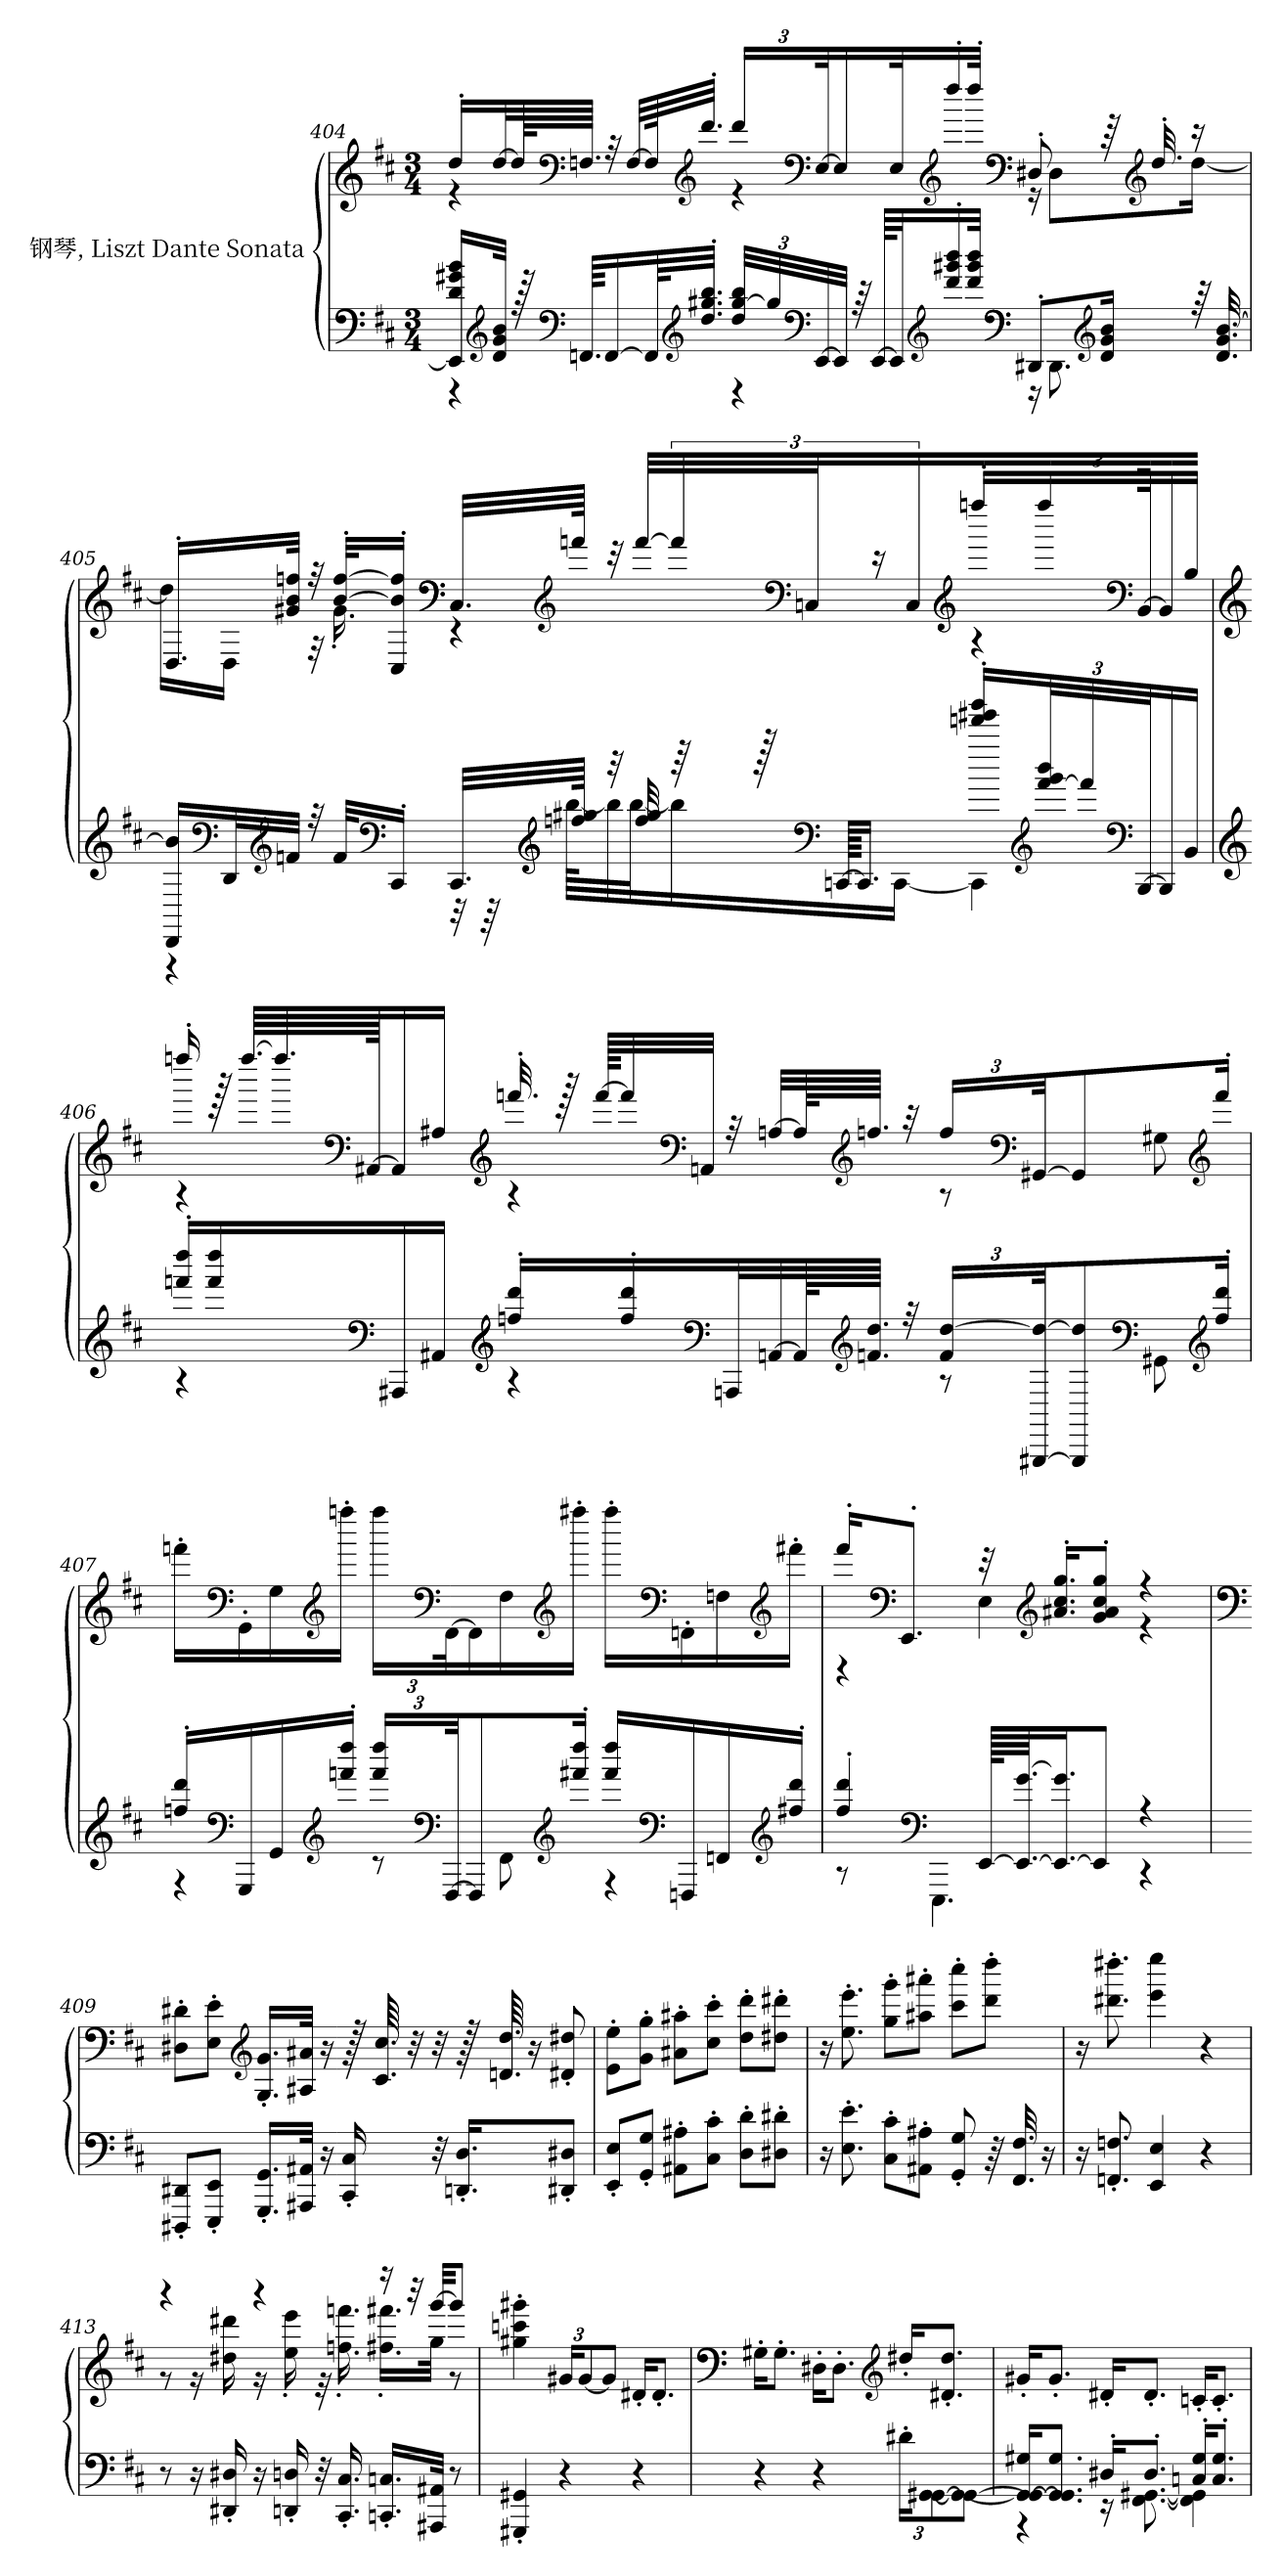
**kern	**kern
*part1	*part1
*staff2	*staff1
*I"钢琴, Liszt Dante Sonata	*
!!LO:LB:g=z
*clefF4	*clefG2
*k[f#c#]	*k[f#c#]
*M3/4	*M3/4
=404	=404
*^	*^
16EE/] 16d/ 16g#X/ 16b/LL	4r	16dd'/LL	4r
*clefG2	*	*	*
32d/ 32g#/ 32b/JJk	.	[32dd/L	.
128r	.	128dd/KL]	.
*clefF4	*	*clefF4	*
64.FFn/KKLL	.	64.Fn/JJJJ	.
[16FF/	.	32r	.
.	.	[32F/LLL	.
64FF/KL]	.	64F/K]	.
*clefG2	*	*clefG2	*
32.dd/' 32.gg#X/' 32.bb/'JJJ	.	32.ddd'/JJJ	.
*Xbrackettup	*	*Xbrackettup	*
48dd/ [48gg#/ 48bb/LLL	4r	24ddd/LL	4r
48gg#/]	.	.	.
*clefF4	*	*clefF4	*
[48EE/	.	[48E/K	.
32EE/JJJ]	.	16E/]	.
64r	.	.	.
[64EE/KLLL	.	.	.
32EE/J]	.	32E/K	.
*clefG2	*	*clefG2	*
16ddd/' 16ggg#X/' 16bbb/'	.	16dddd'/	.
32ddd/ 32ggg#/ 32bbb/JJk	.	32dddd'/JJk	.
*clefF4	*	*clefF4	*
8DD#X'/L	16r	8D#X'/	16r
.	8.DD#\	.	8D#\L
*clefG2	*	*	*
16d/ 16g#/ 16b/Jk	.	64r	.
*	*	*clefG2	*
.	.	32.dd'/	.
64r	.	16r	[16dd\Jk
32.d/ 32.g#/ [32.b/	.	.	.
!!LO:LB:g=z	!!
=405	=405	=405	=405
16DD/ 16b/]LL	4r	16.D'/LL	16dd\LL]
*clefF4	*	*	*
32DD/L	.	.	16D\JJ
*clefG2	*	*	*
32fn/JJJ	.	32g#X/ 32b/ 32ffn/JJk	.
32r	.	32r	32r
32f/KLL	.	[32b/' [32ff/'KLL	16.g#'\
*clefF4	*	*	*
16CC#'/JJ	.	16C#/' 16b/]' 16ff/]'JJ	.
*	*	*clefF4	*
32.CC#/LLL	32r	32.C#/LLL	4r
.	64r	.	.
*clefG2	*	*clefG2	*
64ffn/ 64gg#X/JJJk	[64bb\KLLL	64fffn/JJJk	.
32r	32bb\]	32r	.
32ff/ 32gg#/	[32bb\J	[32fff/LLL	.
*	*	*brackettup	*
64r	16bb\]	48fff/]	.
128r	.	.	.
*	*	*clefF4	*
.	.	48Cn/JJJ	.
*clefF4	*	*	*
[128CCn/KKKLL	.	.	.
16.CC/JJ]	.	.	.
.	.	24r	.
.	[16CC\JJ	.	.
.	.	24C/	.
*	*	*clefG2	*
16fffn/' 16ggg#X/' 16bbb/'LL	4CC\]	16ffffn'/LL	4r
*clefG2	*	*	*
*	*	*Xbrackettup	*
[48fff/ 48ggg#/ 48bbb/L	.	24ffff/	.
48fff/]	.	.	.
*clefF4	*	*clefF4	*
[48BBB/J	.	[48BB/K	.
16BBB/]	.	16BB/]	.
16BB/JJ	.	16B/JJ	.
!!LO:LB:g=z	!!
=406	=406	=406	=406
*clefG2	*	*clefG2	*
16fffn/' 16dddd/'LL	4r	16ffffn'/	4r
16fff/ 16dddd/	.	128r	.
.	.	[64.ffff/LLLL	.
.	.	64.ffff/]	.
*	*	*clefF4	*
.	.	[128AA#X/JJK	.
*clefF4	*	*	*
16AAA#X/	.	16AA#/]	.
16AA#X/JJ	.	16A#X/JJ	.
*clefG2	*	*clefG2	*
16ffn/' 16ddd/'LL	4r	32.fffn'/	4r
.	.	128r	.
.	.	[128fff/KKLLL	.
16ff/' 16ddd/'	.	32fff/]	.
*	*	*clefF4	*
.	.	32AAn/JJJ	.
*clefF4	*	*	*
32AAAn/L	.	32r	.
[32AAn/	.	[32An/LLL	.
128AA/KL]	.	128A/KL]	.
*clefG2	*	*clefG2	*
64.fn/ 64.dd/JJJJ	.	64.ffn/JJJJ	.
32r	.	32r	.
24f/ [24dd/LL	8r	24ff/LL	8r
*	*	*clefF4	*
[48GGG#X/ 48dd/_JK	.	[48GG#X/JK	.
8GGG#/] 8dd/]	.	8GG#/]	.
*clefF4	*	*	*
.	8GG#X\	.	8G#X\
*clefG2	*	*clefG2	*
16ff/' 16ddd/'Jk	.	16fff'/Jk	.
*	*	*v	*v
!!LO:PB:g=z
=407	=407	=407
16ffn/' 16ddd/'LL	4r	16fffn'\LL
*clefF4	*	*clefF4
16GGG/	.	16GG'\
16GG/	.	16G\
*clefG2	*	*clefG2
16fffn/' 16dddd/'JJ	.	16ffffn'\JJ
24fff/ 24dddd/LL	8r	24ffff\LL
*clefF4	*	*clefF4
[48FFF#/JK	.	[48FF#\K
8FFF#/]	.	16FF#\]
.	8FF#\	16F#\
*clefG2	*	*clefG2
16fff#X/' 16dddd/'Jk	.	16ffff#X'\JJ
16fff#/ 16dddd/LL	4r	16ffff#'\LL
*clefF4	*	*clefF4
16FFFn/	.	16FFn'\
16FFn/	.	16Fn\
*clefG2	*	*clefG2
16ff#X/' 16ddd/'JJ	.	16fff#X'\JJ
=408	=408	=408
*	*	*^
4ff#/' 4ddd/'	8r	16fff#'/KL	4r
*	*	*clefF4	*
.	.	8.EE'/J	.
*clefF4	*	*	*
.	4.EEE\	.	.
[128EE/KLLLL	.	32r	4E\
64.EE/_ [64.g/JJ	.	.	.
*	*	*clefG2	*
16.EE/_ 16.g/]J	.	16.a#X/' 16.cc#/' 16.gg/'KL	.
8EE/J]	.	8g/' 8a#/' 8cc#/' 8gg/'J	.
4r	4r	4r	4r
*v	*v	*	*
*	*v	*v
!!LO:LB:g=z
=409	=409
*	*clefF4
8DDD#X/' 8DD#X/'L	8D#X\' 8d#X\'L
8EEE/' 8EE/'J	8E\' 8e\'J
*	*clefG2
16.GGG/' 16.GG/'LL	16.G/' 16.g/'LL
32AAA#X/ 32AA#X/JJk	32A#X/ 32a#X/JJk
16r	16r
16CC#/' 16C#/'	128r
.	64.c#/ 64.cc#/
.	32r
32r	32r
16.DDn/' 16.D/'KL	128r
.	64.dn/ 64.dd/
.	16r
8DD#X/' 8D#X/'J	8d#X/' 8dd#X/'
=410	=410
8EE/' 8E/'L	8e\' 8ee\'L
8GG/' 8G/'J	8g\' 8gg\'J
8AA#X\' 8A#X\'L	8a#X\' 8aa#X\'L
8C#\' 8c#\'J	8cc#\' 8ccc#\'J
8D\' 8d\'L	8dd\' 8ddd\'L
8D#X\' 8d#X\'J	8dd#X\' 8ddd#X\'J
=411	=411
16r	16r
8.E\' 8.e\'	8.ee\' 8.eee\'
8C#\' 8c#\'L	8gg\' 8ggg\'L
8AA#X\' 8A#X\'J	8aa#X\' 8aaa#X\'J
8GG/' 8G/'	8ccc#\' 8cccc#\'L
64r	8ddd\' 8dddd\'J
32.FF#/ 32.F#/	.
16r	.
!!LO:LB:g=z
=412	=412
16r	16r
8.FFn/' 8.Fn/'	8.ddd#X\' 8.dddd#X\'
4EE/ 4E/	4eee\ 4eeee\
4r	4r
=413	=413
*	*^
8r	4r	8r
16r	.	16r
16DD#X/' 16D#X/'	.	16dd#X\ 16ddd#X\
16r	4r	16r
16DDn/' 16Dn/'	.	16ee\' 16eee\'
32r	.	32r
16.CC#/' 16.C#/'	.	16.ffn\' 16.fffn\'
16.CCn/' 16.Cn/'LL	16r	16.ff#X\' 16.fff#X\'LL
.	32r	.
32AAA#X/ 32AA#X/JJk	[32ggg/KKL	32gg\JJk
8r	8ggg/J]	8r
*	*v	*v
=414	=414
4GGG#X/' 4GG#X/'	4gg#X\' 4cccn\' 4ggg#X\'
4r	24g#X/KL
.	[12g#/
.	8g#/J]
4r	16d#X'/KL
.	8.d#'/J
!!LO:LB:g=z
=415	=415
*	*clefF4
4r	16G#X'\KL
.	8.G#'\J
4r	16D#X'\KL
.	8.D#'\J
*	*clefG2
24d#X'\KL	16dd#X'/KL
[12GG\ [12GG#X\	.
.	8.d#X/' 8.dd#/'J
8GG\_ 8GG#\_J	.
=416	=416
*^	*
16GG/_ 16GG#/_ 16G#X/KL	4r	16g#X'/KL
8.GG/] 8.GG#/] 8.G#/J	.	8.g#'/J
16D#X'/KL	16r	16d#X'/KL
8.D#'/J	[8.FF#\ [8.GG#X\	8.d#'/J
16Cn/' 16G#/'KL	4FF#\] 4GG#\]	16cn'/KL
8.C/' 8.G#/'J	.	8.c'/J
*v	*v	*
=	=
*-	*-
